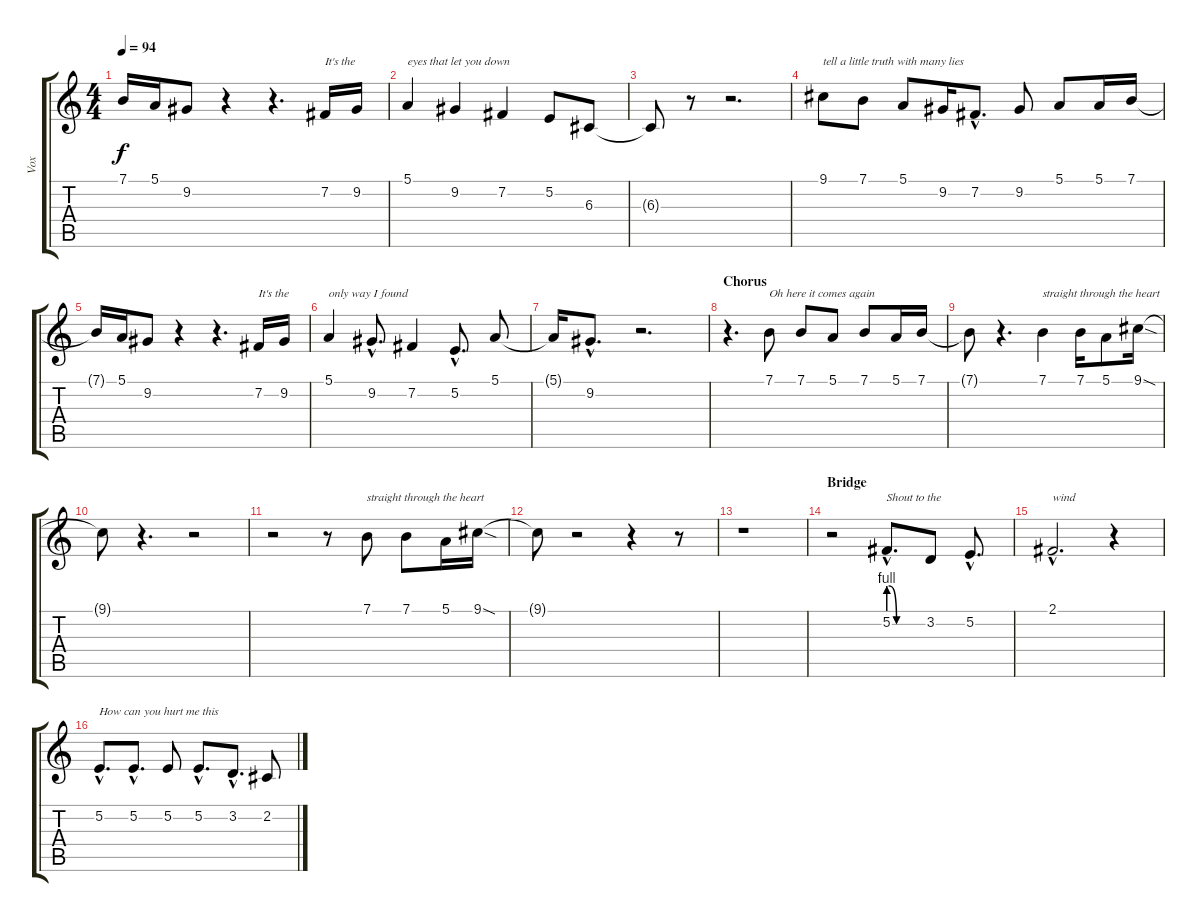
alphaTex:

\track ("Vox" "Vox") {instrument violin}
\staff {score tabs}
\tuning (E4 B3 G3 D3 A2 E2) {hide}
\ts (4 4)
\tempo 94
\clef g2
\ks c
7.1{t}.16{dy f} 5.1.16 9.2.8 r.4 r.4{d} 7.2.16{txt "It's the"} 9.2.16 |
5.1.4{txt "eyes that let you down"} 9.2.4 7.2.4 5.2.8 6.3.8 |
6.3{t}.8 r.8 r.2{d} |
9.1.8{txt "tell a little truth with many lies"} 7.1.8 5.1.8 9.2.16 7.2{hac}.8{d} 9.2.8 5.1.8 5.1.16 7.1.16 |
7.1{t}.16 5.1.16 9.2.8 r.4 r.4{d} 7.2.16{txt "It's the"} 9.2.16 |
5.1.4{txt "only way I found"} 9.2{hac}.8{d} 7.2.4 5.2{hac}.8{d} 5.1.8 |
5.1{t}.16 9.2{hac}.8{d} r.2{d} |
\section ("" "Chorus")
r.4{d} 7.1.8{txt "Oh here it comes again"} 7.1.8 5.1.8 7.1.8 5.1.16 7.1.16 |
7.1{t}.8 r.4{d} 7.1.4{txt "straight through the heart"} 7.1.16 5.1.8 9.1{sod}.16 |
9.1{t}.8 r.4{d} r.2 |
r.2 r.8 7.1.8{txt "straight through the heart"} 7.1.8 5.1.16 9.1{sod}.16 |
9.1{t}.8 r.2 r.4 r.8 |
r.1 |
\section ("" "Bridge")
r.2 5.2{be (custom 0 4 14 0 30 0 38 0 40 0 60 0) hac}.8{d txt "Shout to the"} 3.2.8 5.2{hac}.8{d} |
2.1{hac}.2{d txt "wind"} r.4 |
5.2{hac}.8{d txt "How can you hurt me this "} 5.2{hac}.8{d} 5.2.8 5.2{hac}.8{d} 3.2{hac}.8{d} 2.2.8
